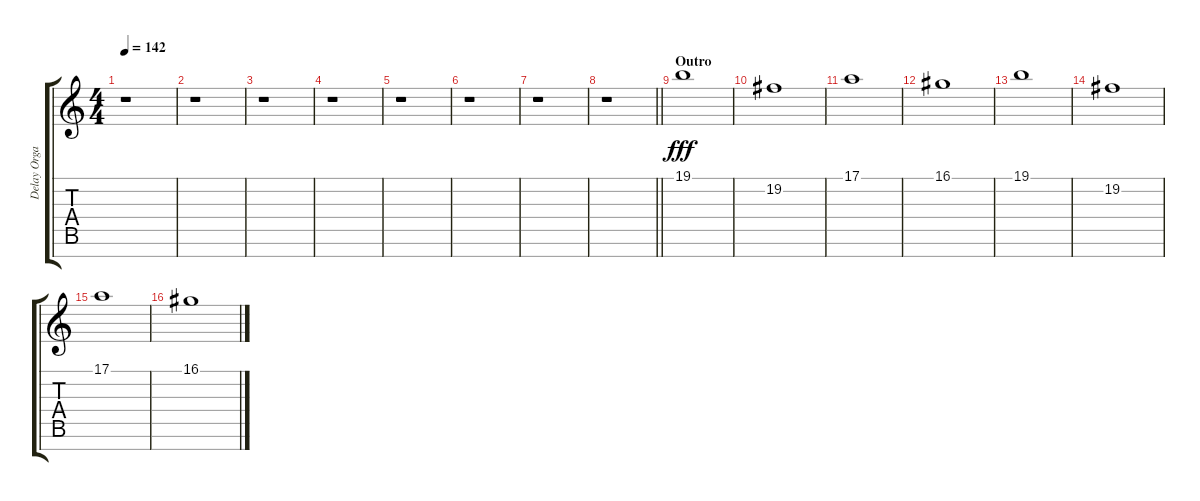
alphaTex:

\track ("Delay Organ" "Delay Orga") {instrument churchorgan}
\staff {score tabs}
\tuning (E4 B3 G3 D3 A2 E2 B1) {hide}
\ts (4 4)
\tempo 142
\clef g2
\ks c
r.1{dy fff} |
r.1 |
r.1 |
r.1 |
r.1 |
r.1 |
r.1 |
\barLineRight lightlight
r.1 |
\section ("" "Outro")
19.1.1 |
19.2.1 |
17.1.1 |
16.1.1 |
19.1.1 |
19.2.1 |
17.1.1 |
16.1.1
